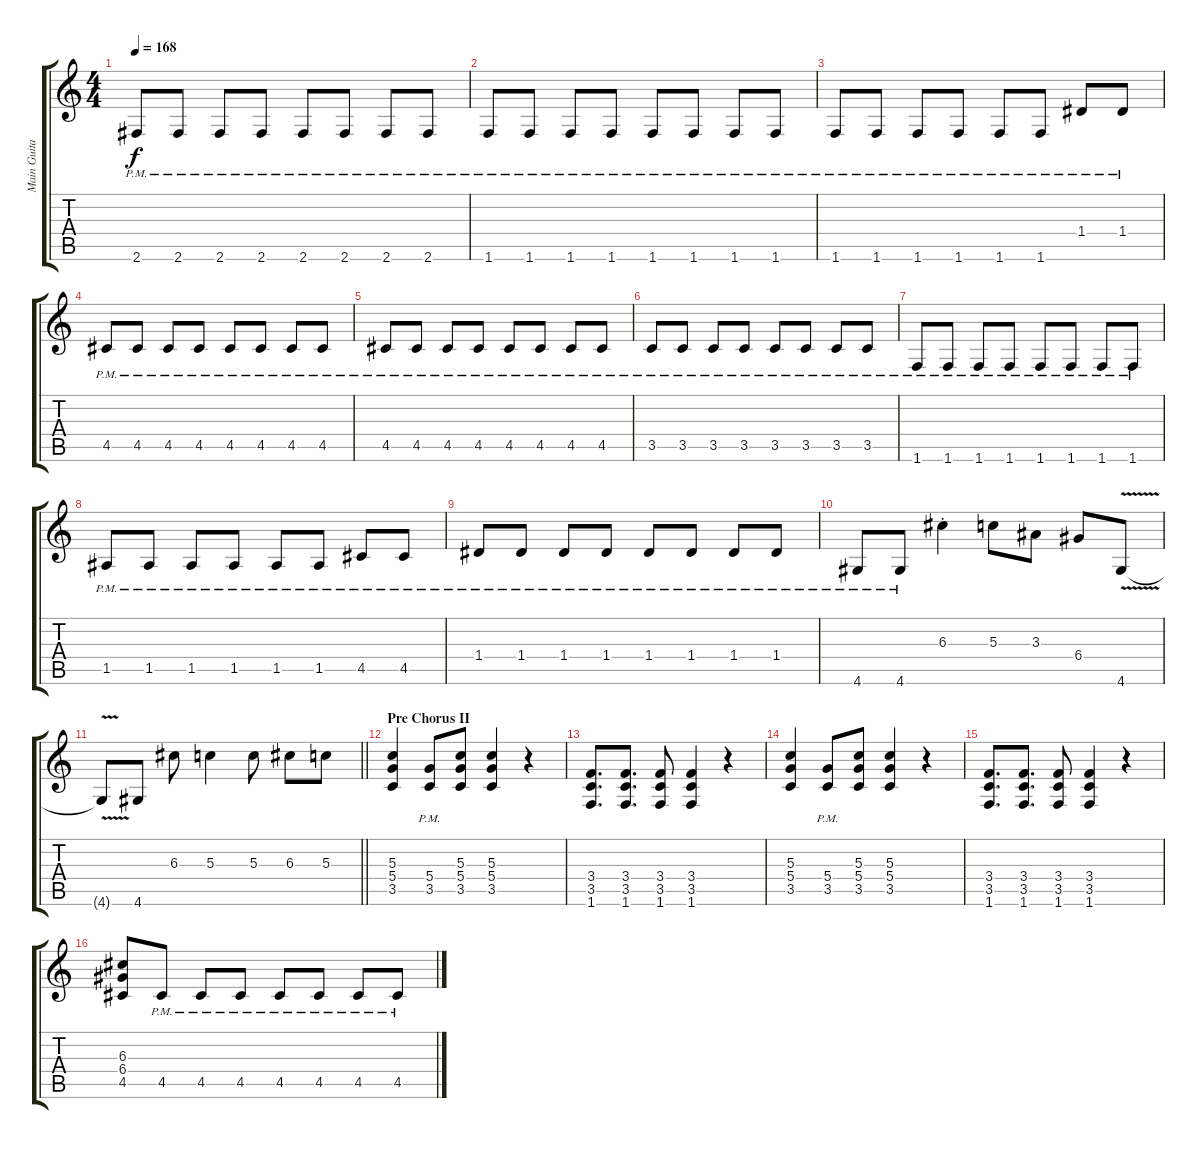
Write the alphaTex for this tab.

\track ("Main Guitar" "Main Guita") {instrument overdrivenguitar}
\staff {score tabs}
\tuning (E4 B3 G3 D3 A2 E2) {hide}
\ts (4 4)
\tempo 168
\clef g2
\ks c
2.6{pm}.8{dy f} 2.6{pm}.8 2.6{pm}.8 2.6{pm}.8 2.6{pm}.8 2.6{pm}.8 2.6{pm}.8 2.6{pm}.8 |
1.6{pm}.8 1.6{pm}.8 1.6{pm}.8 1.6{pm}.8 1.6{pm}.8 1.6{pm}.8 1.6{pm}.8 1.6{pm}.8 |
1.6{pm}.8 1.6{pm}.8 1.6{pm}.8 1.6{pm}.8 1.6{pm}.8 1.6{pm}.8 1.4{pm}.8 1.4{pm}.8 |
4.5{pm}.8 4.5{pm}.8 4.5{pm}.8 4.5{pm}.8 4.5{pm}.8 4.5{pm}.8 4.5{pm}.8 4.5{pm}.8 |
4.5{pm}.8 4.5{pm}.8 4.5{pm}.8 4.5{pm}.8 4.5{pm}.8 4.5{pm}.8 4.5{pm}.8 4.5{pm}.8 |
3.5{pm}.8 3.5{pm}.8 3.5{pm}.8 3.5{pm}.8 3.5{pm}.8 3.5{pm}.8 3.5{pm}.8 3.5{pm}.8 |
1.6{pm}.8 1.6{pm}.8 1.6{pm}.8 1.6{pm}.8 1.6{pm}.8 1.6{pm}.8 1.6{pm}.8 1.6{pm}.8 |
1.5{pm}.8 1.5{pm}.8 1.5{pm}.8 1.5{pm}.8 1.5{pm}.8 1.5{pm}.8 4.5{pm}.8 4.5{pm}.8 |
1.4{pm}.8 1.4{pm}.8 1.4{pm}.8 1.4{pm}.8 1.4{pm}.8 1.4{pm}.8 1.4{pm}.8 1.4{pm}.8 |
4.6{pm}.8 4.6{pm}.8 6.3{st}.4 5.3.8 3.3.8 6.4.8 4.6{v}.8 |
\barLineRight lightlight
4.6{t}.8 4.6.8 6.3.8 5.3.4 5.3.8 6.3.8 5.3.8 |
\section ("" "Pre Chorus II")
(5.3 5.4 3.5).4 (5.4{pm} 3.5{pm}).8 (5.3 5.4 3.5).8 (5.3 5.4 3.5).4 r.4 |
(3.4 3.5 1.6).8{d} (3.4 3.5 1.6).8{d} (3.4 3.5 1.6).8 (3.4 3.5 1.6).4 r.4 |
(5.3 5.4 3.5).4 (5.4{pm} 3.5{pm}).8 (5.3 5.4 3.5).8 (5.3 5.4 3.5).4 r.4 |
(3.4 3.5 1.6).8{d} (3.4 3.5 1.6).8{d} (3.4 3.5 1.6).8 (3.4 3.5 1.6).4 r.4 |
(6.3 6.4 4.5).8 4.5{pm}.8 4.5{pm}.8 4.5{pm}.8 4.5{pm}.8 4.5{pm}.8 4.5{pm}.8 4.5{pm}.8
